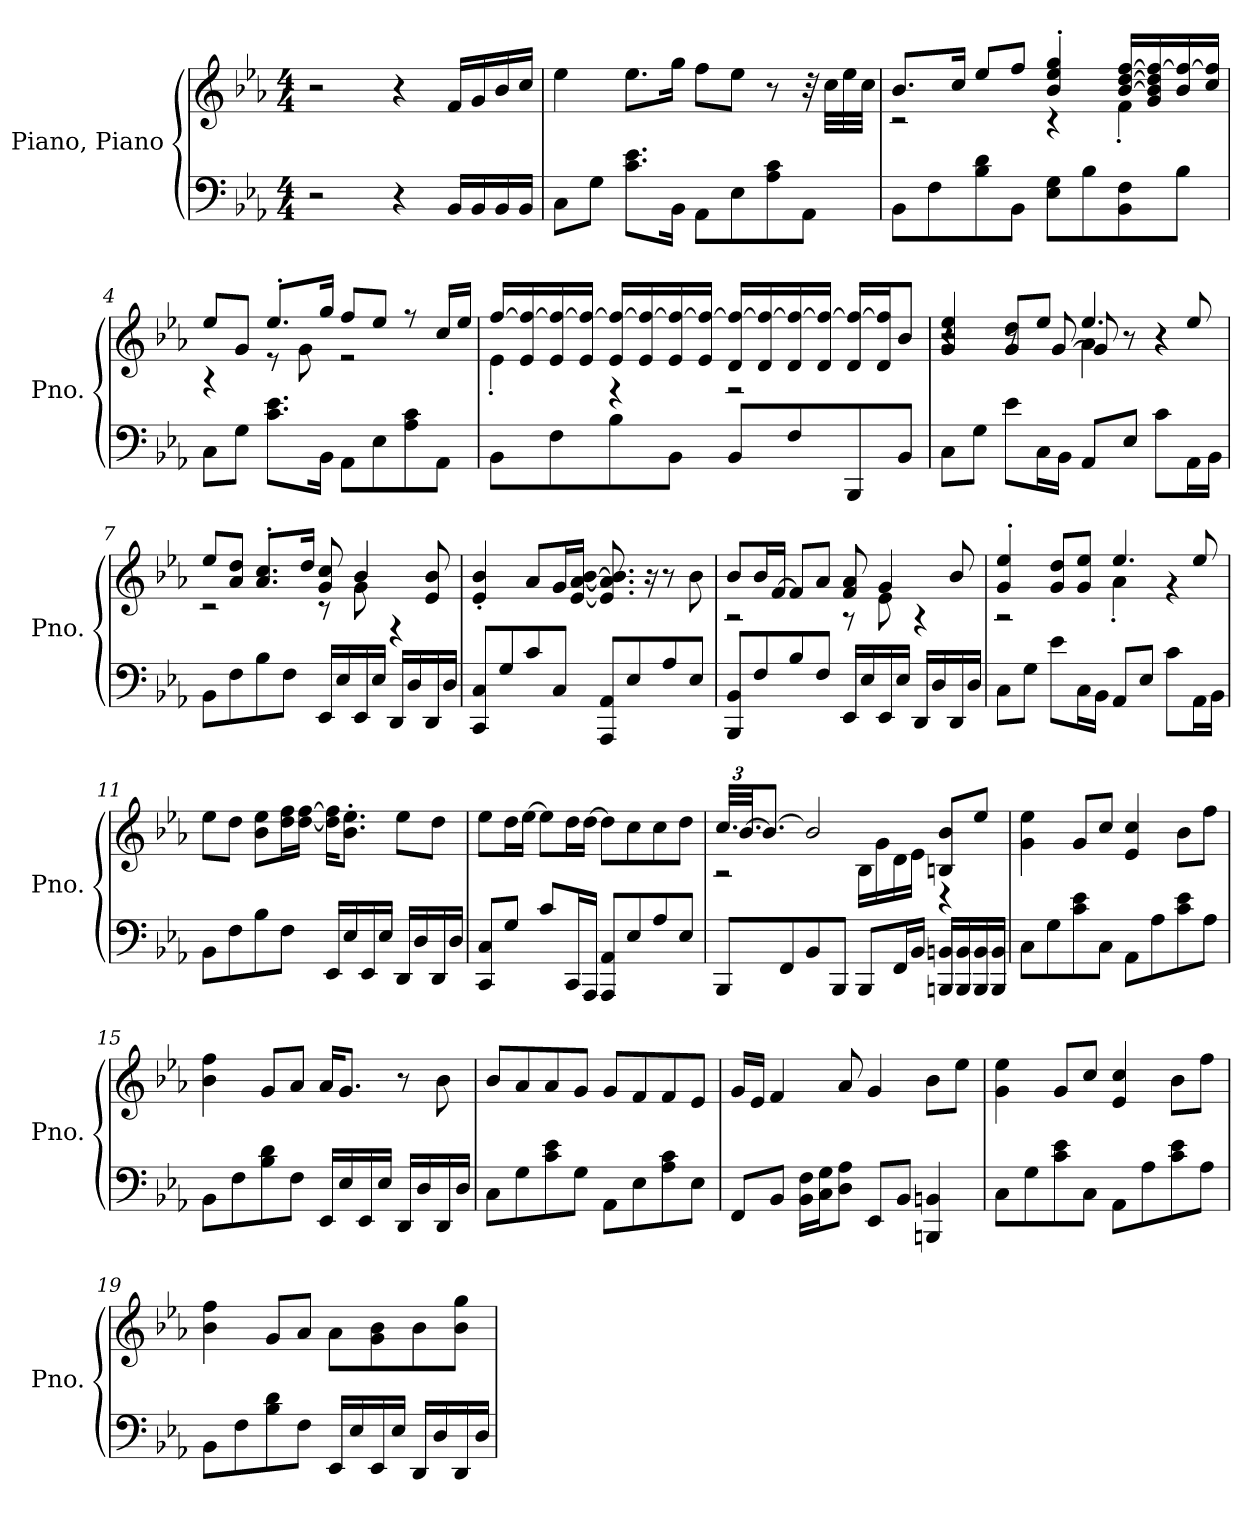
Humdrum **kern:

**kern	**kern
*part1	*part1
*staff2	*staff1
*I"Piano, Piano	*
*I'Pno.	*
*clefF4	*clefG2
*k[b-e-a-]	*k[b-e-a-]
*M4/4	*M4/4
*MM75	*MM75
=1	=1
2r	2r
4r	4r
16BB-/LL	16f/LL
16BB-/	16g/
16BB-/	16b-/
16BB-/JJ	16cc/JJ
=2	=2
8C\L	4ee-\
8G\J	.
8.c\ 8.e-\L	8.ee-\L
16BB-\Jk	16gg\Jk
8AA-\L	8ff\L
8E-\	8ee-\J
8A-\ 8c\	8r
8AA-\J	32r
.	32cc\LLL
.	32ee-\
.	32cc\JJJ
=3	=3
*	*^
8BB-\L	8.b-/L	2r
8F\	.	.
.	16cc/Jk	.
8B-\ 8d\	8ee-/L	.
8BB-\J	8ff/J	.
8E-\ 8G\L	4b-/' 4ee-/' 4gg/'	4r
8B-\	.	.
8BB-\ 8F\	[16b-/ [16dd/ [16ff/LL	4f'\
.	16g/ 16b-/] 16dd/] 16ff/_	.
8B-\J	16b-/ 16ff/_	.
.	16cc/ 16ff/]JJ	.
=4	=4	=4
8C\L	8ee-/L	4r
8G\J	8g/J	.
8.c\ 8.e-\L	8.ee-'/L	8r
.	.	8g\
16BB-\Jk	16gg/Jk	.
8AA-\L	8ff/L	2r
8E-\	8ee-/J	.
8A-\ 8c\	8r	.
8AA-\J	16cc/LL	.
.	16ee-/JJ	.
!!LO:LB:g=z	!!
=5	=5	=5
8BB-\L	[16ff/LL	4e-'\
.	16e-/ 16ff/_	.
8F\	16e-/ 16ff/_	.
.	16e-/ 16ff/_JJ	.
8B-\	16e-/ 16ff/_LL	4r
.	16e-/ 16ff/_	.
8BB-\J	16e-/ 16ff/_	.
.	16e-/ 16ff/_JJ	.
8BB-/L	16d/ 16ff/_LL	2r
.	16d/ 16ff/_	.
8F/	16d/ 16ff/_	.
.	16d/ 16ff/_JJ	.
8BBB-/	16d/ 16ff/_LL	.
.	16d/ 16ff/]J	.
8BB-/J	8b-/J	.
=6	=6	=6
*	*	*^
8C\L	4g/ 4ee-/	2r	4r
8G\J	.	.	.
8e-\L	8g/ 8dd/L	.	8r
16C\L	8ee-/J	.	[8g/
16BB-\JJ	.	.	.
8AA-/L	4.ee-/	4a-\	8g/]
8E-/J	.	.	8r
8c\L	.	4r	4r
16AA-\L	8ee-/	.	.
16BB-\JJ	.	.	.
*	*	*v	*v
!!LO:LB:g=z
=7	=7	=7
8BB-\L	8ee-/L	2r
8F\	8a-/ 8dd/J	.
8B-\	8.a-/' 8.cc/'L	.
8F\J	.	.
.	16dd/Jk	.
16EE-/LL	8g/ 8cc/	8r
16E-/	.	.
16EE-/	4b-/	8g\
16E-/JJ	.	.
16DD/LL	.	4r
16D/	.	.
16DD/	8e-/ 8b-/	.
16D/JJ	.	.
*	*v	*v
=8	=8
8CC/ 8C/L	4e-/' 4b-/'
8G/	.
8c/	8a-/L
8C/J	16g/L
.	[16e-/ [16a-/ [16b-/JJ
8AAA-/ 8AA-/L	8.e-/] 8.a-/] 8.b-/]
8E-/	.
.	16r
8A-/	8r
8E-/J	8b-\
=9	=9
*	*^
8BBB-/ 8BB-/L	8b-/L	2r
8F/	16b-/L	.
.	[16f/JJ	.
8B-/	8f/L]	.
8F/J	8a-/J	.
16EE-/LL	8f/ 8a-/	8r
16E-/	.	.
16EE-/	4g/	8e-\
16E-/JJ	.	.
16DD/LL	.	4r
16D/	.	.
16DD/	8b-/	.
16D/JJ	.	.
!!LO:LB:g=z	!!
=10	=10	=10
8C\L	4g/' 4ee-/'	2r
8G\J	.	.
8e-\L	8g/ 8dd/L	.
16C\L	8g/ 8ee-/J	.
16BB-\JJ	.	.
8AA-/L	4.ee-/	4a-'\
8E-/J	.	.
8c\L	.	4r
16AA-\L	8ee-/	.
16BB-\JJ	.	.
*	*v	*v
=11	=11
8BB-\L	8ee-\L
8F\	8dd\J
8B-\	8b-\ 8ee-\L
8F\J	16dd\ 16ff\L
.	[16dd\ [16ff\JJ
16EE-/LL	16dd\] 16ff\]KL
16E-/	8.b-\' 8.ee-\'J
16EE-/	.
16E-/JJ	.
16DD/LL	8ee-\L
16D/	.
16DD/	8dd\J
16D/JJ	.
=12	=12
8CC/ 8C/L	8ee-\L
8G/J	16dd\L
.	[16ee-\JJ
8c/L	8ee-\L]
16CC/L	16dd\L
16AAA-/JJ	[16dd\JJ
8AAA-/ 8AA-/L	8dd\L]
8E-/	8cc\
8A-/	8cc\
8E-/J	8dd\J
!!LO:LB:g=z
=13	=13
*	*Xbrackettup
*	*^
8BBB-/L	48.cc/LLL	2r
.	[48.b-/JJ	.
.	8.b-/J_	.
8FF/	.	.
8BB-/	2b-/]	.
8BBB-/J	.	.
8BBB-/L	.	16B-\LL
.	.	16g\
16FF/L	.	16d\
16BB-/JJ	.	16e-\JJ
16BBBn/ 16BBn/LL	8Bn/ 8b-/L	4r
16BBB/ 16BB/	.	.
16BBB/ 16BB/	8ee-/J	.
16BBB/ 16BB/JJ	.	.
*	*v	*v
=14	=14
8C\L	4g\ 4ee-\
8G\	.
8c\ 8e-\	8g/L
8C\J	8cc/J
8AA-\L	4e-/ 4cc/
8A-\	.
8c\ 8e-\	8b-\L
8A-\J	8ff\J
=15	=15
8BB-\L	4b-\ 4ff\
8F\	.
8B-\ 8d\	8g/L
8F\J	8a-/J
16EE-/LL	16a-/KL
16E-/	8.g/J
16EE-/	.
16E-/JJ	.
16DD/LL	8r
16D/	.
16DD/	8b-\
16D/JJ	.
!!LO:LB:g=z
=16	=16
8C\L	8b-/L
8G\	8a-/
8c\ 8e-\	8a-/
8G\J	8g/J
8AA-\L	8g/L
8E-\	8f/
8A-\ 8c\	8f/
8E-\J	8e-/J
=17	=17
8FF/L	16g/LL
.	16e-/JJ
8BB-/J	4f/
16BB-\ 16F\LL	.
16C\ 16G\J	.
8D\ 8A-\J	8a-/
8EE-/L	4g/
8BB-/J	.
4BBBn/ 4BBn/	8b-\L
.	8ee-\J
=18	=18
8C\L	4g\ 4ee-\
8G\	.
8c\ 8e-\	8g/L
8C\J	8cc/J
8AA-\L	4e-/ 4cc/
8A-\	.
8c\ 8e-\	8b-\L
8A-\J	8ff\J
=19	=19
8BB-\L	4b-\ 4ff\
8F\	.
8B-\ 8d\	8g/L
8F\J	8a-/J
16EE-/LL	8a-\L
16E-/	.
16EE-/	8g\ 8b-\
16E-/JJ	.
16DD/LL	8b-\
16D/	.
16DD/	8b-\ 8gg\J
16D/JJ	.
=	=
*-	*-
